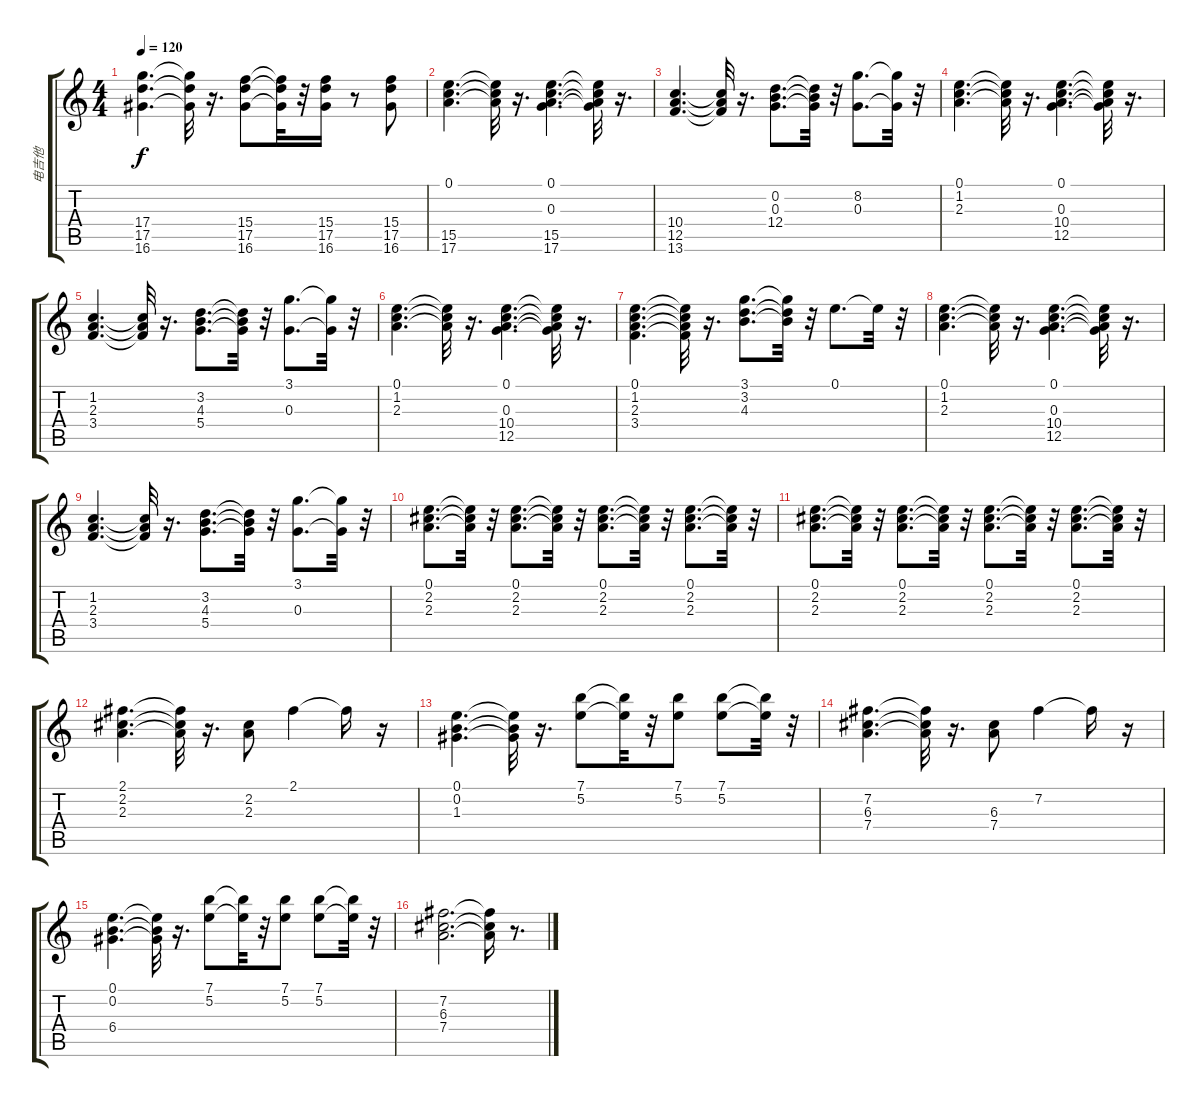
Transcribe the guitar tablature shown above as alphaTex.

\track ("电吉他" "电吉他") {instrument distortionguitar}
\staff {score tabs}
\tuning (E4 B3 G3 D3 A2 E2) {hide}
\ts (4 4)
\tempo 120
\clef g2
\ks c
(17.4 17.5 16.6).4{d dy f} (17.4{t} 17.5{t} 16.6{t}).32 r.16{d} (15.4 17.5 16.6).8 (15.4{t} 17.5{t} 16.6{t}).32 r.32 (15.4 17.5 16.6).16 r.8 (15.4 17.5 16.6).8 |
(0.1 15.5 17.6).4{d} (0.1{t} 15.5{t} 17.6{t}).32 r.16{d} (0.1 0.3 15.5 17.6).4{d} (0.1{t} 0.3{t} 15.5{t} 17.6{t}).32 r.16{d} |
(10.4 12.5 13.6).4{d} (10.4{t} 12.5{t} 13.6{t}).32 r.16{d} (0.2 0.3 12.4).8{d} (0.2{t} 0.3{t} 12.4{t}).32 r.32 (8.2 0.3).8{d} (8.2{t} 0.3{t}).32 r.32 |
(0.1 1.2 2.3).4{d} (0.1{t} 1.2{t} 2.3{t}).32 r.16{d} (0.1 0.3 10.4 12.5).4{d} (0.1{t} 0.3{t} 10.4{t} 12.5{t}).32 r.16{d} |
(1.2 2.3 3.4).4{d} (1.2{t} 2.3{t} 3.4{t}).32 r.16{d} (3.2 4.3 5.4).8{d} (3.2{t} 4.3{t} 5.4{t}).32 r.32 (3.1 0.3).8{d} (3.1{t} 0.3{t}).32 r.32 |
(0.1 1.2 2.3).4{d} (0.1{t} 1.2{t} 2.3{t}).32 r.16{d} (0.1 0.3 10.4 12.5).4{d} (0.1{t} 0.3{t} 10.4{t} 12.5{t}).32 r.16{d} |
(0.1 1.2 2.3 3.4).4{d} (0.1{t} 1.2{t} 2.3{t} 3.4{t}).32 r.16{d} (3.1 3.2 4.3).8{d} (3.1{t} 3.2{t} 4.3{t}).32 r.32 0.1.8{d} 0.1{t}.32 r.32 |
(0.1 1.2 2.3).4{d} (0.1{t} 1.2{t} 2.3{t}).32 r.16{d} (0.1 0.3 10.4 12.5).4{d} (0.1{t} 0.3{t} 10.4{t} 12.5{t}).32 r.16{d} |
(1.2 2.3 3.4).4{d} (1.2{t} 2.3{t} 3.4{t}).32 r.16{d} (3.2 4.3 5.4).8{d} (3.2{t} 4.3{t} 5.4{t}).32 r.32 (3.1 0.3).8{d} (3.1{t} 0.3{t}).32 r.32 |
(0.1 2.2 2.3).8{d} (0.1{t} 2.2{t} 2.3{t}).32 r.32 (0.1 2.2 2.3).8{d} (0.1{t} 2.2{t} 2.3{t}).32 r.32 (0.1 2.2 2.3).8{d} (0.1{t} 2.2{t} 2.3{t}).32 r.32 (0.1 2.2 2.3).8{d} (0.1{t} 2.2{t} 2.3{t}).32 r.32 |
(0.1 2.2 2.3).8{d} (0.1{t} 2.2{t} 2.3{t}).32 r.32 (0.1 2.2 2.3).8{d} (0.1{t} 2.2{t} 2.3{t}).32 r.32 (0.1 2.2 2.3).8{d} (0.1{t} 2.2{t} 2.3{t}).32 r.32 (0.1 2.2 2.3).8{d} (0.1{t} 2.2{t} 2.3{t}).32 r.32 |
(2.1 2.2 2.3).4{d} (2.1{t} 2.2{t} 2.3{t}).32 r.16{d} (2.2 2.3).8 2.1.4 2.1{t}.16 r.16 |
(0.1 0.2 1.3).4{d} (0.1{t} 0.2{t} 1.3{t}).32 r.16{d} (7.1 5.2).8 (7.1{t} 5.2{t}).32 r.32 (7.1 5.2).8 (7.1 5.2).8 (7.1{t} 5.2{t}).32 r.32 |
(7.2 6.3 7.4).4{d} (7.2{t} 6.3{t} 7.4{t}).32 r.16{d} (6.3 7.4).8 7.2.4 7.2{t}.16 r.16 |
(0.1 0.2 6.4).4{d} (0.1{t} 0.2{t} 6.4{t}).32 r.16{d} (7.1 5.2).8 (7.1{t} 5.2{t}).32 r.32 (7.1 5.2).8 (7.1 5.2).8 (7.1{t} 5.2{t}).32 r.32 |
(7.2 6.3 7.4).2{d} (7.2{t} 6.3{t} 7.4{t}).16 r.8{d}
